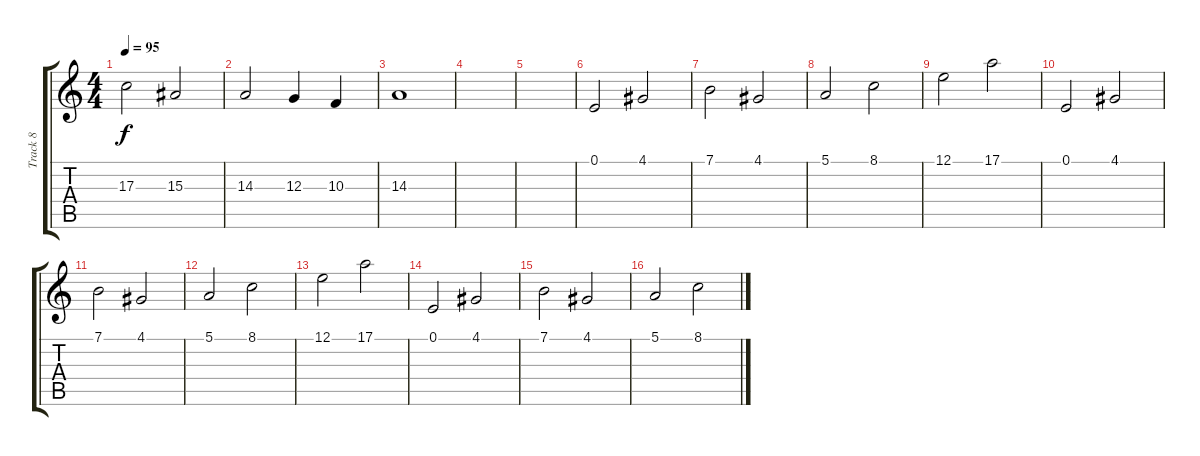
\track ("Track 8" "Track 8") {instrument voiceoohs}
\staff {score tabs}
\tuning (E4 B3 G3 D3 A2 E2) {hide}
\ts (4 4)
\tempo 95
\clef g2
\ks c
17.3.2{dy f} 15.3.2 |
14.3.2 12.3.4 10.3.4 |
14.3.1 |
|
|
0.1.2 4.1.2 |
7.1.2 4.1.2 |
5.1.2 8.1.2 |
12.1.2 17.1.2 |
0.1.2 4.1.2 |
7.1.2 4.1.2 |
5.1.2 8.1.2 |
12.1.2 17.1.2 |
0.1.2 4.1.2 |
7.1.2 4.1.2 |
5.1.2 8.1.2
